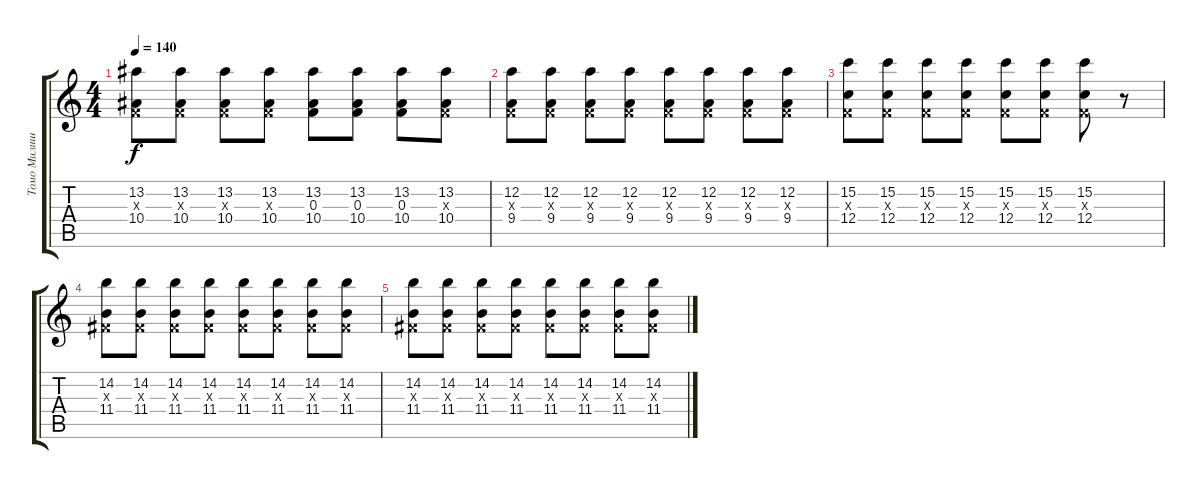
\track ("Томо Милишевич" "Томо Милиш") {instrument overdrivenguitar}
\staff {score tabs}
\tuning (D4 A3 F3 C3 G2 D2) {hide}
\ts (4 4)
\tempo 140
\clef g2
\ks c
(13.2 0.3{x} 10.4).8{dy f} (13.2 0.3{x} 10.4).8 (13.2 0.3{x} 10.4).8 (13.2 0.3{x} 10.4).8 (13.2 0.3 10.4).8 (13.2 0.3 10.4).8 (13.2 0.3 10.4).8 (13.2 0.3{x} 10.4).8 |
(12.2 0.3{x} 9.4).8 (12.2 0.3{x} 9.4).8 (12.2 0.3{x} 9.4).8 (12.2 0.3{x} 9.4).8 (12.2 0.3{x} 9.4).8 (12.2 0.3{x} 9.4).8 (12.2 0.3{x} 9.4).8 (12.2 0.3{x} 9.4).8 |
(15.2 0.3{x} 12.4).8 (15.2 0.3{x} 12.4).8 (15.2 0.3{x} 12.4).8 (15.2 0.3{x} 12.4).8 (15.2 0.3{x} 12.4).8 (15.2 0.3{x} 12.4).8 (15.2 0.3{x} 12.4).8 r.8 |
(14.2 1.3{x} 11.4).8 (14.2 1.3{x} 11.4).8 (14.2 1.3{x} 11.4).8 (14.2 1.3{x} 11.4).8 (14.2 1.3{x} 11.4).8 (14.2 1.3{x} 11.4).8 (14.2 1.3{x} 11.4).8 (14.2 1.3{x} 11.4).8 |
(14.2 1.3{x} 11.4).8 (14.2 1.3{x} 11.4).8 (14.2 1.3{x} 11.4).8 (14.2 1.3{x} 11.4).8 (14.2 1.3{x} 11.4).8 (14.2 1.3{x} 11.4).8 (14.2 1.3{x} 11.4).8 (14.2 1.3{x} 11.4).8
